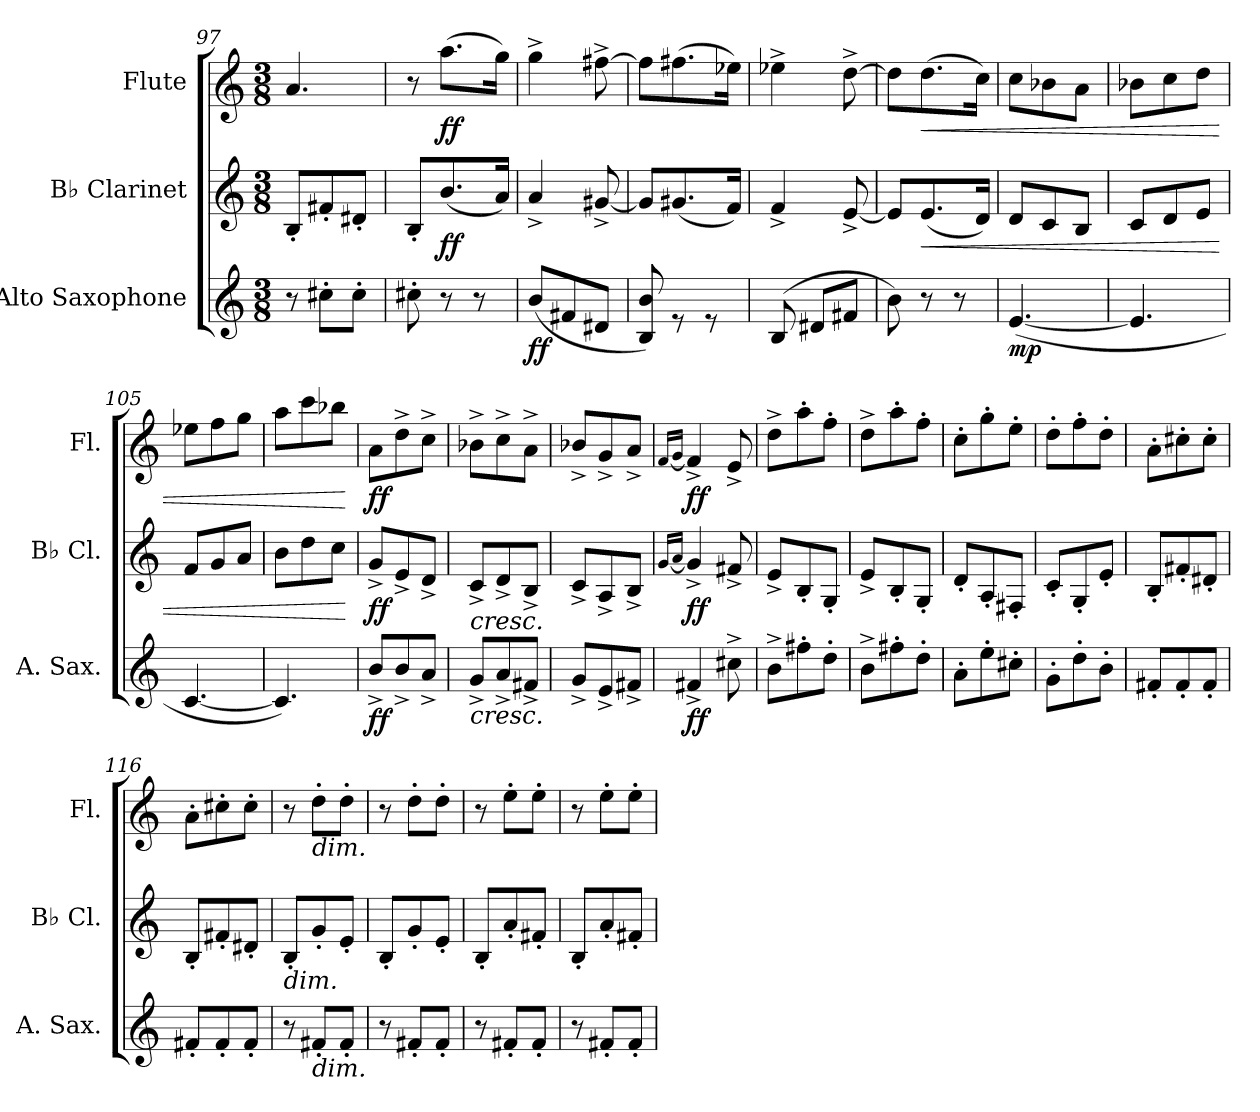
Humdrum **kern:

**kern	**dynam	**kern	**dynam	**kern	**dynam
*part3	*part3	*part2	*part2	*part1	*part1
*staff3	*staff3	*staff2	*staff2	*staff1	*staff1
*I"Alto Saxophone	*	*I"B♭ Clarinet	*	*I"Flute	*
*I'A. Sax.	*	*I'B♭ Cl.	*	*I'Fl.	*
!!LO:LB:g=z
*clefG2	*	*clefG2	*	*clefG2	*
*ITrd5c9	*	*ITrd1c2	*	*	*
*k[b-e-a-]	*	*k[b-e-]	*	*k[]	*
*M3/8	*	*M3/8	*	*M3/8	*
=97	=97	=97	=97	=97	=97
8r	.	8A'/L	.	4.a/	.
8en'\L	.	8en'/	.	.	.
8e'\J	.	8c#X'/J	.	.	.
=98	=98	=98	=98	=98	=98
8en'\	.	8A'/L	.	8r	.
!	!	!	!LO:DY:b	!	!LO:DY:b
8r	.	(<8.a/	ff	(>8.aa\L	ff
8r	.	.	.	.	.
.	.	16g/Jk)	.	16gg\Jk)	.
=99	=99	=99	=99	=99	=99
!	!LO:DY:b	!	!	!	!
(<8d/L	ff	4g^/	.	4gg^\	.
8An/	.	.	.	.	.
8F#X/J	.	[8f#X^/	.	[8ff#X^\	.
=100	=100	=100	=100	=100	=100
8D/ 8d!/)	.	8f#/L]	.	8ff#\L]	.
8re	.	(<8.f#X/	.	(>8.ff#X\	.
8re	.	.	.	.	.
.	.	16e-/Jk)	.	16ee-X\Jk)	.
=101	=101	=101	=101	=101	=101
(<8D!/	.	4e-^/	.	4ee-X^\	.
8F#X/L	.	.	.	.	.
8An/J	.	[8d^/	.	[8dd^\	.
=102	=102	=102	=102	=102	=102
8d!\)	.	8d/L]	.	8dd\L]	.
!	!	!	!LO:HP:b	!	!LO:HP:b
!	!	!	!LO:DY:n=1:b	!	!
!	!	!	!LO:DY:n=2:b	!	!LO:DY:n=1:b
!	!	!	!	!	!LO:DY:n=2:b
8r	.	(<8.d/	< other-dynamics p	(>8.dd\	< other-dynamics p
8r	.	.	.	.	.
.	.	16c/Jk)	.	16cc\Jk)	.
=103	=103	=103	=103	=103	=103
!	!LO:DY:b	!	!	!	!
(<[4.G/	mp	8c/L	.	8cc\L	.
.	.	8B-/	.	8b-X\	.
.	.	8A/J	.	8a\J	.
=104	=104	=104	=104	=104	=104
4.G/]	.	8B-/L	.	8b-X\L	.
.	.	8c/	.	8cc\	.
.	.	8d/J	.	8dd\J	.
=105	=105	=105	=105	=105	=105
[4.E-/	.	8e-/L	.	8ee-X\L	.
.	.	8f/	.	8ff\	.
.	.	8g/J	.	8gg\J	.
!!LO:LB:g=z
=106	=106	=106	=106	=106	=106
4.E-/])	.	8a\L	.	8aa\L	.
.	.	8cc\	.	8ccc\	.
.	.	8b-\J	.	8bb-X\J	.
.	.	.	[	.	[
=107	=107	=107	=107	=107	=107
!	!LO:DY:b	!	!LO:DY:b	!	!LO:DY:b
8d^/L	ff	8f^/L	ff	8a\L	ff
8d^/	.	8d^/	.	8dd^\	.
8c^/J	.	8c^/J	.	8cc^\J	.
=108	=108	=108	=108	=108	=108
!	!	!LO:TX:b:i:t=cresc.	!	!	!
!LO:TX:b:i:t=cresc.	!	!	!	!	!
8B-^/L	.	8B-^/L	.	8b-X^\L	.
8c^/	.	8c^/	.	8cc^\	.
8An^/J	.	8A^/J	.	8a^\J	.
=109	=109	=109	=109	=109	=109
8B-^/L	.	8B-^/L	.	8b-X^/L	.
8G^/	.	8G^/	.	8g^/	.
8An^/J	.	8A^/J	.	8a^/J	.
=110	=110	=110	=110	=110	=110
.	.	[16qf/LL	.	[16qf/LL	.
.	.	16qg/JJ	.	16qg/JJ	.
!	!LO:DY:b	!	!LO:DY:b	!	!LO:DY:b
4An^/	ff	4f^/]	ff	4f^/]	ff
8en^\	.	8en^/	.	8e^/	.
=111	=111	=111	=111	=111	=111
8d^\L	.	8d^/L	.	8dd^\L	.
8an'\	.	8A'/	.	8aa'\	.
8f'\J	.	8F'/J	.	8ff'\J	.
=112	=112	=112	=112	=112	=112
8d^\L	.	8d^/L	.	8dd^\L	.
8an'\	.	8A'/	.	8aa'\	.
8f'\J	.	8F'/J	.	8ff'\J	.
=113	=113	=113	=113	=113	=113
8c'\L	.	8c'/L	.	8cc'\L	.
8g'\	.	8G'/	.	8gg'\	.
8en'\J	.	8En'/J	.	8ee'\J	.
=114	=114	=114	=114	=114	=114
8B-'\L	.	8B-'/L	.	8dd'\L	.
8f'\	.	8F'/	.	8ff'\	.
8d'\J	.	8d'/J	.	8dd'\J	.
!!LO:PB:g=z
=115	=115	=115	=115	=115	=115
8An'/L	.	8A'/L	.	8a'\L	.
8A'/	.	8en'/	.	8cc#X'\	.
8A'/J	.	8c#X'/J	.	8cc#'\J	.
=116	=116	=116	=116	=116	=116
8An'/L	.	8A'/L	.	8a'\L	.
8A'/	.	8en'/	.	8cc#X'\	.
8A'/J	.	8c#X'/J	.	8cc#'\J	.
=117	=117	=117	=117	=117	=117
!	!	!LO:TX:b:i:t=dim.	!	!	!
8r	.	8A'/L	.	8r	.
!	!	!	!	!LO:TX:b:i:t=dim.	!
!LO:TX:b:i:t=dim.	!	!	!	!	!
8An'/L	.	8f'/	.	8dd'\L	.
8A'/J	.	8d'/J	.	8dd'\J	.
=118	=118	=118	=118	=118	=118
8r	.	8A'/L	.	8r	.
8An'/L	.	8f'/	.	8dd'\L	.
8A'/J	.	8d'/J	.	8dd'\J	.
=119	=119	=119	=119	=119	=119
8r	.	8A'/L	.	8r	.
8An'/L	.	8g'/	.	8ee'\L	.
8A'/J	.	8en'/J	.	8ee'\J	.
=120	=120	=120	=120	=120	=120
8r	.	8A'/L	.	8r	.
8An'/L	.	8g'/	.	8ee'\L	.
8A'/J	.	8en'/J	.	8ee'\J	.
=	=	=	=	=	=
*-	*-	*-	*-	*-	*-
